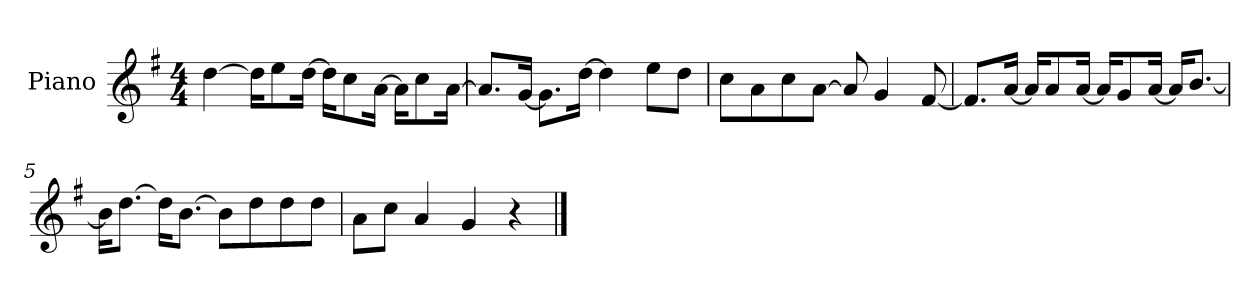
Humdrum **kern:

**kern
*part1
*staff1
*I"Piano
*I'P-no
*clefG2
*k[f#]
*M4/4
*MM90
=1
[4dd\
16dd\KL]
8ee\
[16dd\Jk
16dd\KL]
8cc\
[16a\Jk
16a\KL]
8cc\
[16a\Jk
=2
8.a/L]
[16g/Jk
8.g\L]
[16dd\Jk
4dd\]
8ee\L
8dd\J
=3
8cc\L
8a\
8cc\
[8a\J
8a/]
4g/
[8f#/
=4
8.f#/L]
[16a/Jk
16a/KL]
8a/
[16a/Jk
16a/KL]
8g/
[16a/Jk
16a/KL]
[8.b/J
!!LO:LB:g=z
=5
16b\KL]
[8.dd\J
16dd\KL]
[8.b\J
8b\L]
8dd\
8dd\
8dd\J
=6
8a\L
8cc\J
4a/
4g/
4r
==
*-
